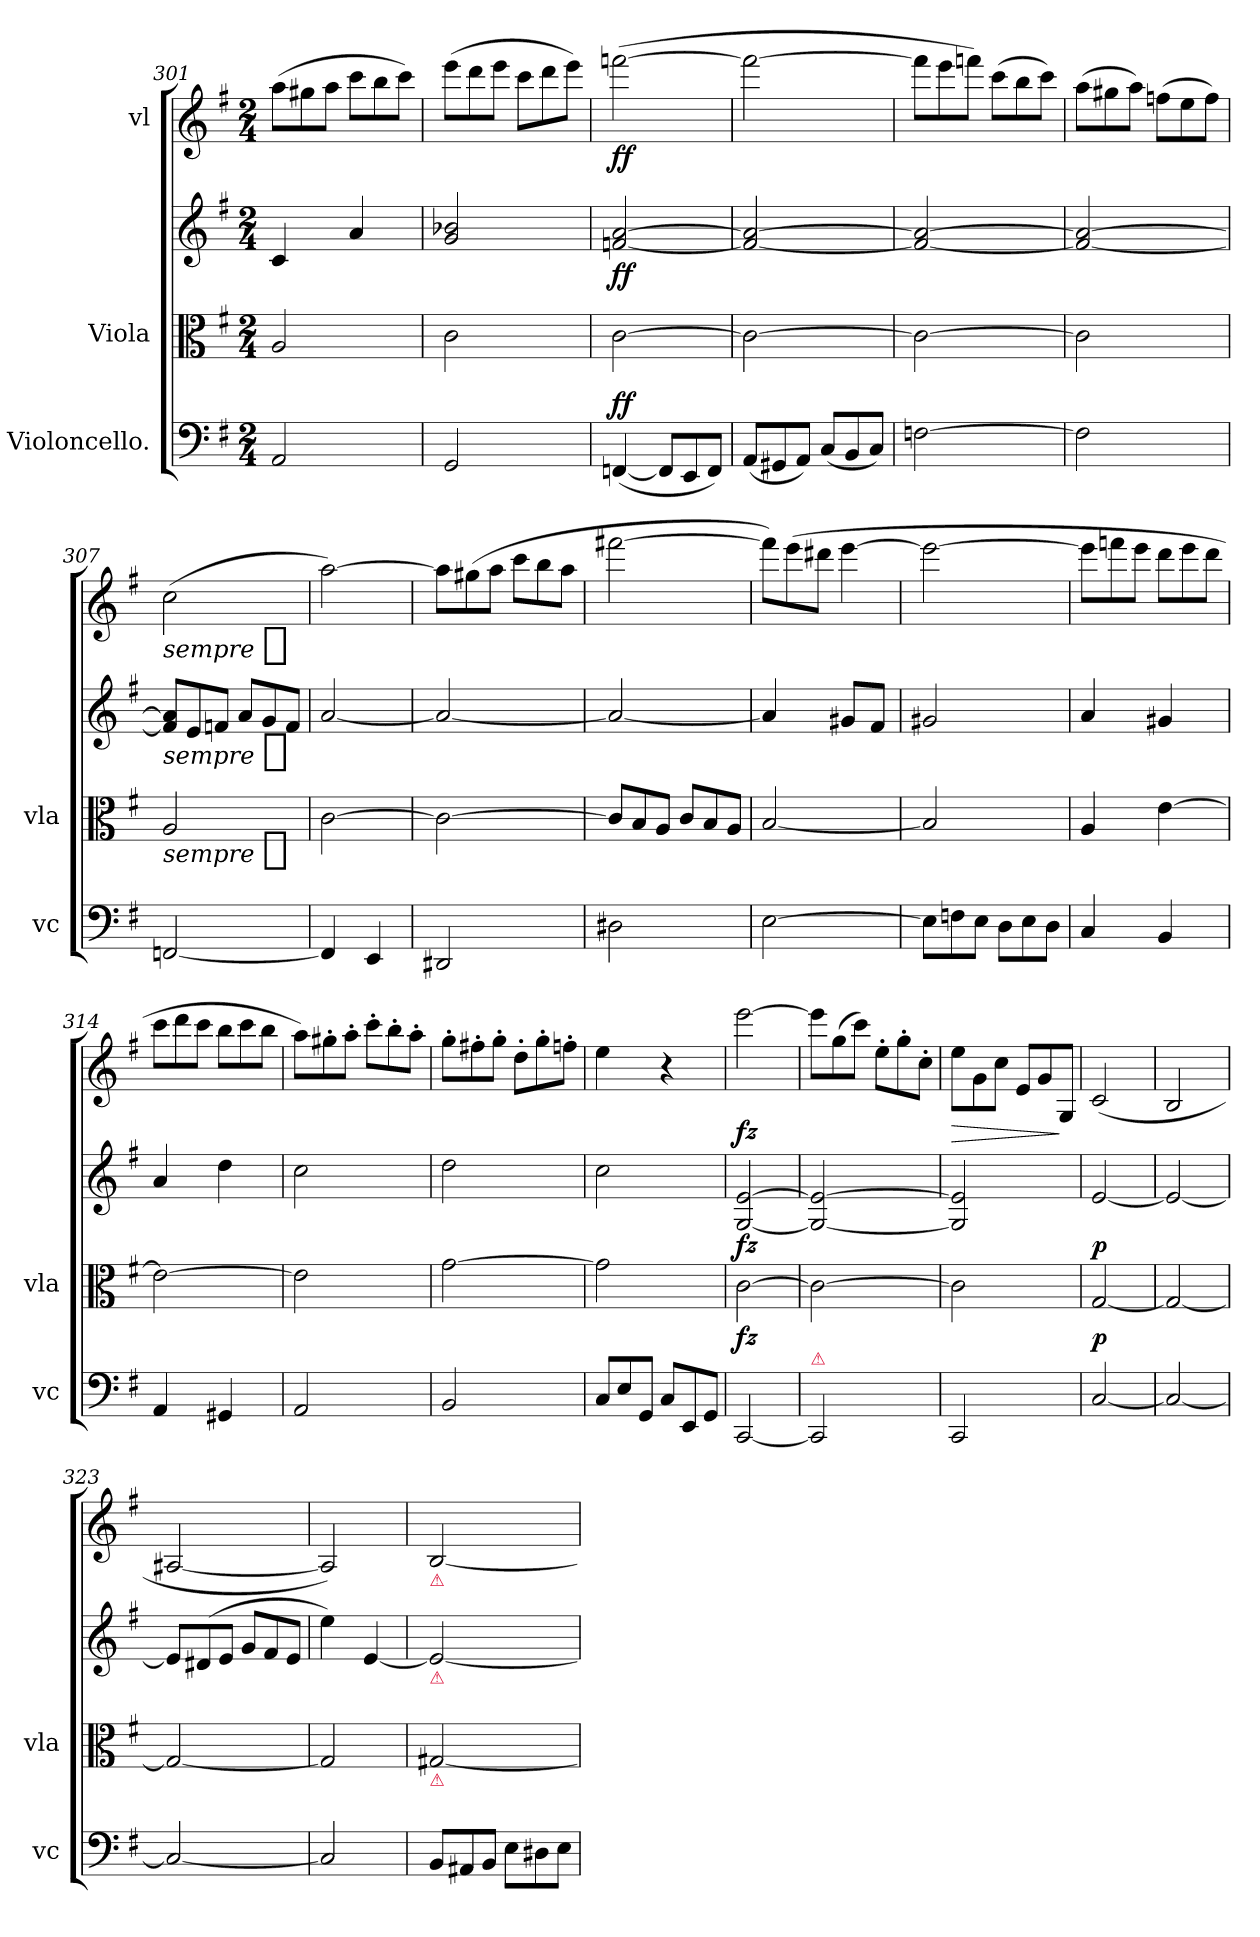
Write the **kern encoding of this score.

**kern	**dynam	**kern	**dynam	**kern	**dynam	**kern	**dynam
*part4	*part4	*part3	*part3	*part2	*part2	*part1	*part1
*staff4	*staff4	*staff3	*staff3	*staff2	*staff2	*staff1	*staff1
*I"Violoncello.	*	*I"Viola	*	*	*	*I"vl	*
*I'vc	*	*I'vla	*	*	*	*	*
*clefF4	*	*clefC3	*	*clefG2	*	*clefG2	*
*k[f#]	*	*k[f#]	*	*k[f#]	*	*k[f#]	*
*M2/4	*	*M2/4	*	*M2/4	*	*M2/4	*
*	*	*	*	*	*	*Xtuplet	*
=301	=301	=301	=301	=301	=301	=301	=301
2AA/	.	2A/	.	4c/	.	(12aa\L	.
.	.	.	.	.	.	12gg#X\	.
.	.	.	.	.	.	12aa\J	.
.	.	.	.	4a/	.	12ccc\L	.
.	.	.	.	.	.	12bb\	.
.	.	.	.	.	.	12ccc\J)	.
=302	=302	=302	=302	=302	=302	=302	=302
2GG/	.	2c\	.	2g/ 2b-X/	.	(12eee\L	.
.	.	.	.	.	.	12ddd\	.
.	.	.	.	.	.	12eee\J	.
.	.	.	.	.	.	12ccc\L	.
.	.	.	.	.	.	12ddd\	.
.	.	.	.	.	.	12eee\J)	.
=303	=303	=303	=303	=303	=303	=303	=303
!	!LO:DY:a	!	!	!	!	!	!
(>[4FFn/	ff	[2c\	.	[2fn/ [2a/	ff	([2fffn\	ff
*Xtuplet	*	*	*	*	*	*	*
12FF/L]	.	.	.	.	.	.	.
12EE/	.	.	.	.	.	.	.
12FF/J)	.	.	.	.	.	.	.
=304	=304	=304	=304	=304	=304	=304	=304
(12AA/L	.	2c\_	.	2f_/ 2a_/	.	2fff\_	.
12GG#X/	.	.	.	.	.	.	.
12AA/J)	.	.	.	.	.	.	.
(12C/L	.	.	.	.	.	.	.
12BB/	.	.	.	.	.	.	.
12C/J)	.	.	.	.	.	.	.
=305	=305	=305	=305	=305	=305	=305	=305
[2Fn\	.	2c\_	.	2f_/ 2a_/	.	12fff\L]	.
.	.	.	.	.	.	12eee\	.
.	.	.	.	.	.	12fffn\J)	.
.	.	.	.	.	.	(12ccc\L	.
.	.	.	.	.	.	12bb\	.
.	.	.	.	.	.	12ccc\J)	.
=306	=306	=306	=306	=306	=306	=306	=306
2F\]	.	2c\]	.	2f_/ 2a_/	.	(12aa\L	.
.	.	.	.	.	.	12gg#X\	.
.	.	.	.	.	.	12aa\J)	.
.	.	.	.	.	.	(12ffn\L	.
.	.	.	.	.	.	12ee\	.
.	.	.	.	.	.	12ff\J)	.
=307	=307	=307	=307	=307	=307	=307	=307
*	*	*	*	*Xtuplet	*	*	*
!	!	!	!LO:DY:t=sempre %s	!	!LO:DY:t=sempre %s	!	!LO:DY:t=sempre %s
[2FFn/	.	2A/	ff	12f]/ 12a]/L	ff	(2cc\	ff
.	.	.	.	12e/	.	.	.
.	.	.	.	12fn/J	.	.	.
.	.	.	.	12a/L	.	.	.
.	.	.	.	12g/	.	.	.
.	.	.	.	12f/J	.	.	.
=308	=308	=308	=308	=308	=308	=308	=308
4FF/]	.	[>2c\	.	[2a/	.	[2aa\)	.
4EE/	.	.	.	.	.	.	.
=309	=309	=309	=309	=309	=309	=309	=309
2DD#X/	.	2c\_	.	2a/_	.	12aa\L]	.
.	.	.	.	.	.	(12gg#X\	.
.	.	.	.	.	.	12aa\J	.
.	.	.	.	.	.	12ccc\L	.
.	.	.	.	.	.	12bb\	.
.	.	.	.	.	.	12aa\J	.
=310	=310	=310	=310	=310	=310	=310	=310
*	*	*Xtuplet	*	*	*	*	*
2D#X\	.	12c/L]	.	2a/_	.	[2fff#X\	.
.	.	12B/	.	.	.	.	.
.	.	12A/J	.	.	.	.	.
.	.	12c/L	.	.	.	.	.
.	.	12B/	.	.	.	.	.
.	.	12A/J	.	.	.	.	.
=311	=311	=311	=311	=311	=311	=311	=311
[2E\	.	[2B/	.	4a/]	.	12fff#\L])	.
.	.	.	.	.	.	(12eee\	.
.	.	.	.	.	.	12ddd#X\J	.
.	.	.	.	8g#X/L	.	[4eee\	.
.	.	.	.	8f#/J	.	.	.
=312	=312	=312	=312	=312	=312	=312	=312
12E\L]	.	2B/]	.	2g#X/	.	2eee\_	.
12Fn\	.	.	.	.	.	.	.
12E\J	.	.	.	.	.	.	.
12D\L	.	.	.	.	.	.	.
12E\	.	.	.	.	.	.	.
12D\J	.	.	.	.	.	.	.
=313	=313	=313	=313	=313	=313	=313	=313
4C/	.	4A/	.	4a/	.	12eee\L]	.
.	.	.	.	.	.	12fffn\	.
.	.	.	.	.	.	12eee\J	.
4BB/	.	[4e\	.	4g#X/	.	12ddd\L	.
.	.	.	.	.	.	12eee\	.
.	.	.	.	.	.	12ddd\J	.
=314	=314	=314	=314	=314	=314	=314	=314
4AA/	.	2e\_	.	4a/	.	12ccc\L	.
.	.	.	.	.	.	12ddd\	.
.	.	.	.	.	.	12ccc\J	.
4GG#X/	.	.	.	4dd\	.	12bb\L	.
.	.	.	.	.	.	12ccc\	.
.	.	.	.	.	.	12bb\J	.
=315	=315	=315	=315	=315	=315	=315	=315
2AA/	.	2e\]	.	2cc\	.	12aa\L)	.
.	.	.	.	.	.	12gg#X'\	.
.	.	.	.	.	.	12aa'\J	.
.	.	.	.	.	.	12ccc'\L	.
.	.	.	.	.	.	12bb'\	.
.	.	.	.	.	.	12aa'\J	.
=316	=316	=316	=316	=316	=316	=316	=316
2BB/	.	[2g\	.	2dd\	.	12gg'\L	.
.	.	.	.	.	.	12ff#X'\	.
.	.	.	.	.	.	12gg'\J	.
.	.	.	.	.	.	12dd'\L	.
.	.	.	.	.	.	12gg'\	.
.	.	.	.	.	.	12ffn'\J	.
=317	=317	=317	=317	=317	=317	=317	=317
12C/L	.	2g\]	.	2cc\	.	4ee\	.
12E/	.	.	.	.	.	.	.
12GG/J	.	.	.	.	.	.	.
12C/L	.	.	.	.	.	4r	.
12EE/	.	.	.	.	.	.	.
12GG/J	.	.	.	.	.	.	.
=318	=318	=318	=318	=318	=318	=318	=318
[2CC/	.	[2c\	fz	[2G/ [2e/	fz	[2eee\	fz
=319	=319	=319	=319	=319	=319	=319	=319
!LO:TX:a:color=crimson:t=⚠	!	!	!	!	!	!	!
2CC/]	.	2c\_	.	2G_/ 2e_/	.	12eee\L]	.
.	.	.	.	.	.	(12gg\	.
.	.	.	.	.	.	12ccc\J)	.
.	.	.	.	.	.	12ee'\L	.
.	.	.	.	.	.	12gg'\	.
.	.	.	.	.	.	12cc'\J	.
=320	=320	=320	=320	=320	=320	=320	=320
!	!	!	!	!	!	!	!LO:HP:b
2CC/	.	2c\]	.	2G]/ 2e]/	.	12ee\L	>
.	.	.	.	.	.	12g\	.
.	.	.	.	.	.	12cc\J	.
.	.	.	.	.	.	12e/L	.
.	.	.	.	.	.	12g/	.
.	.	.	.	.	.	12G/J	]
=321	=321	=321	=321	=321	=321	=321	=321
[2C/	.	[2G/	p	[>2e/	p	(>2c/	.
=322	=322	=322	=322	=322	=322	=322	=322
2C/_	.	2G/_	.	2e/_	.	2B/	.
=323	=323	=323	=323	=323	=323	=323	=323
2C/_	.	2G/_	.	12e/L]	.	[2A#X/	.
.	.	.	.	(12d#X/	.	.	.
.	.	.	.	12e/J	.	.	.
.	.	.	.	12g/L	.	.	.
.	.	.	.	12f#/	.	.	.
.	.	.	.	12e/J	.	.	.
=324	=324	=324	=324	=324	=324	=324	=324
2C/]	.	2G/]	.	4ee\)	.	2A#/])	.
.	.	.	.	[4e/	.	.	.
=325	=325	=325	=325	=325	=325	=325	=325
!	!	!	!	!	!	!LO:TX:b:color=crimson:t=⚠	!
!	!	!	!	!LO:TX:b:color=crimson:t=⚠	!	!	!
!	!	!LO:TX:b:color=crimson:t=⚠	!	!	!	!	!
12BB/L	.	[2G#X/	.	2e/_	.	[2B/	.
12AA#X/	.	.	.	.	.	.	.
12BB/J	.	.	.	.	.	.	.
12E\L	.	.	.	.	.	.	.
12D#X\	.	.	.	.	.	.	.
12E\J	.	.	.	.	.	.	.
=	=	=	=	=	=	=	=
*-	*-	*-	*-	*-	*-	*-	*-
